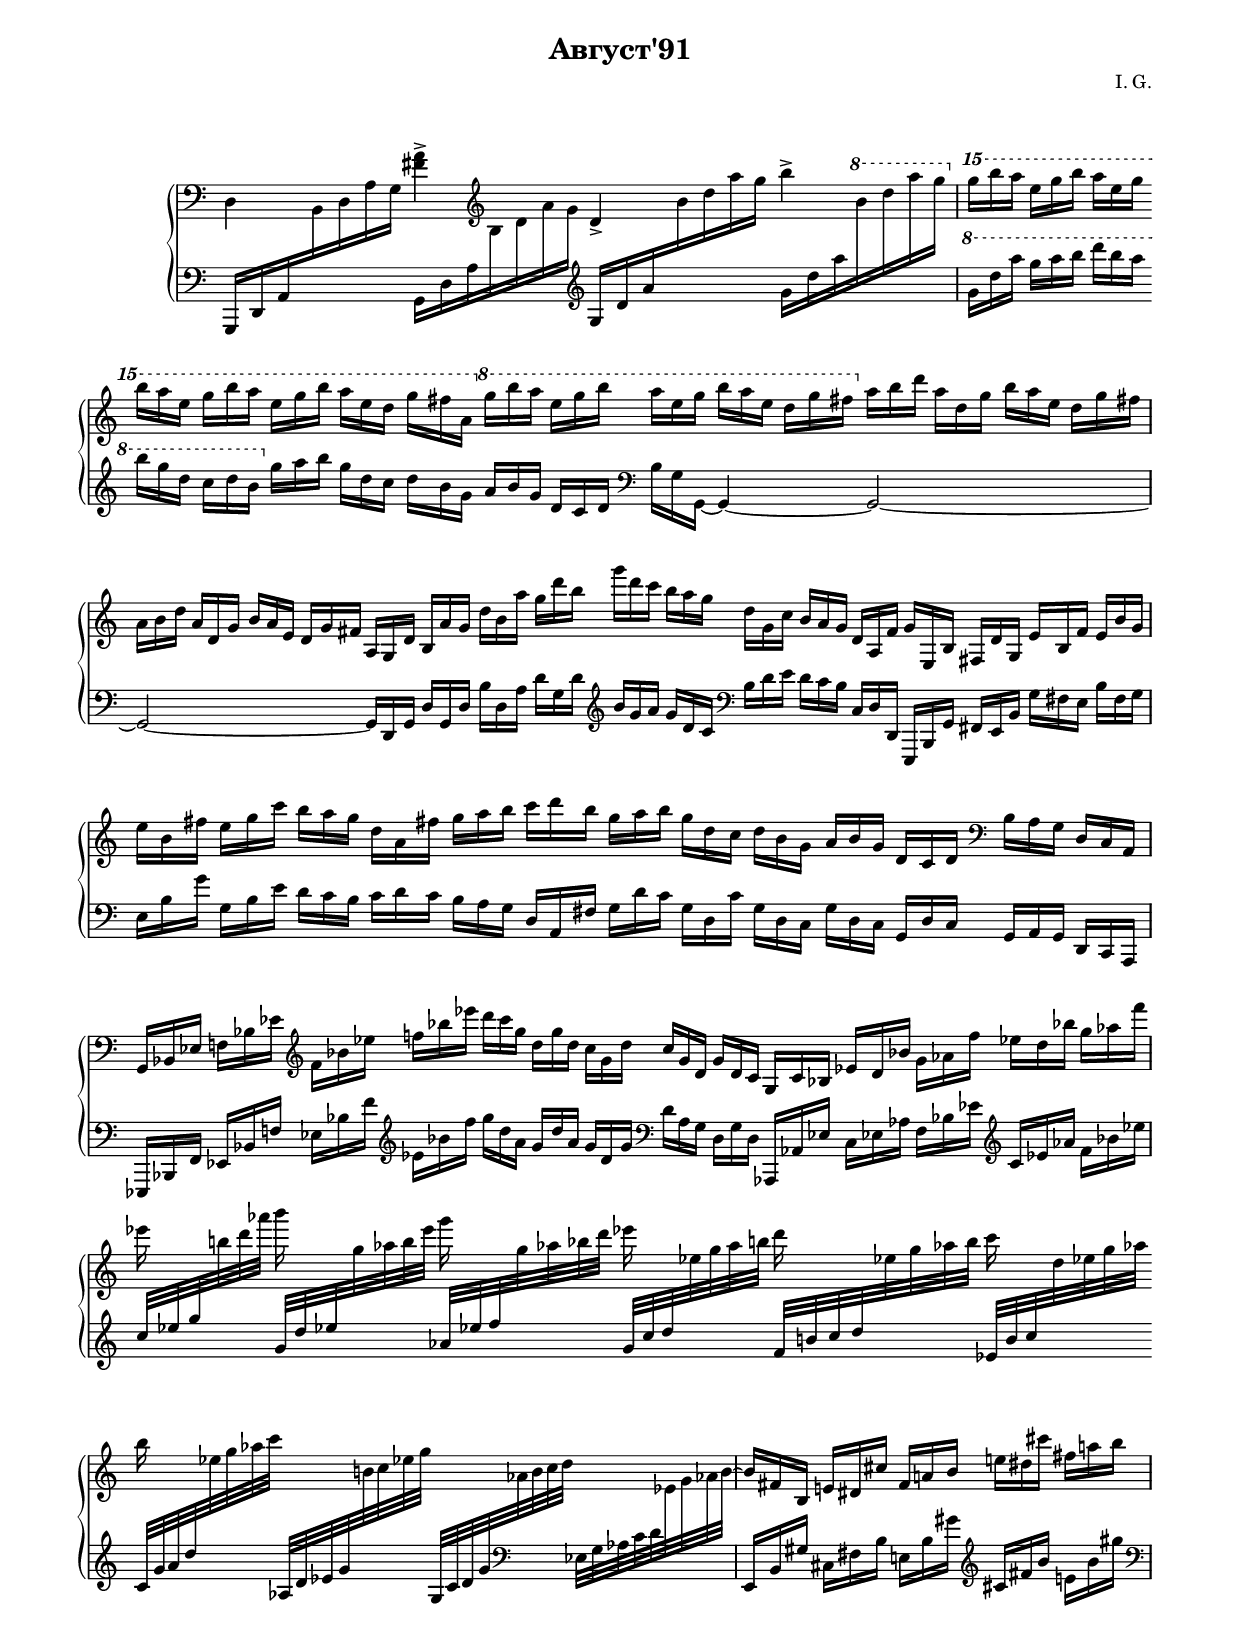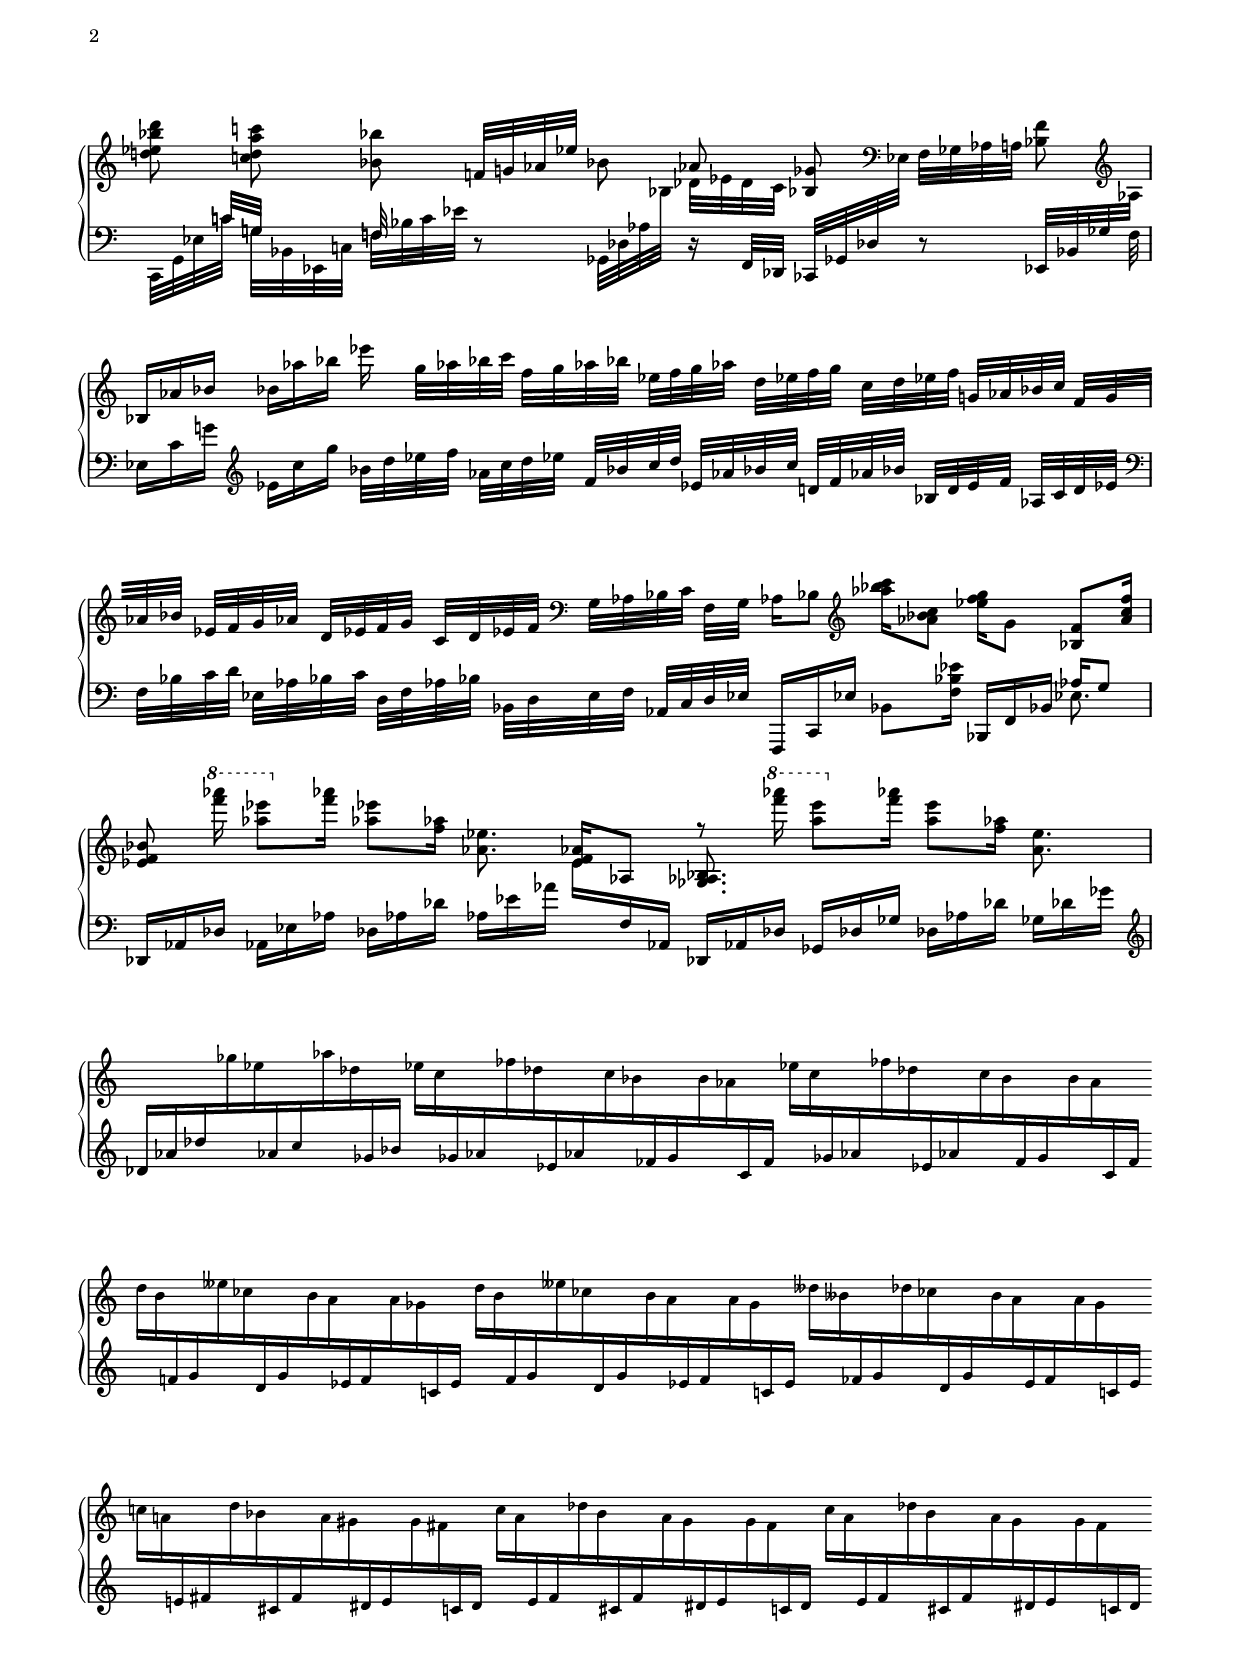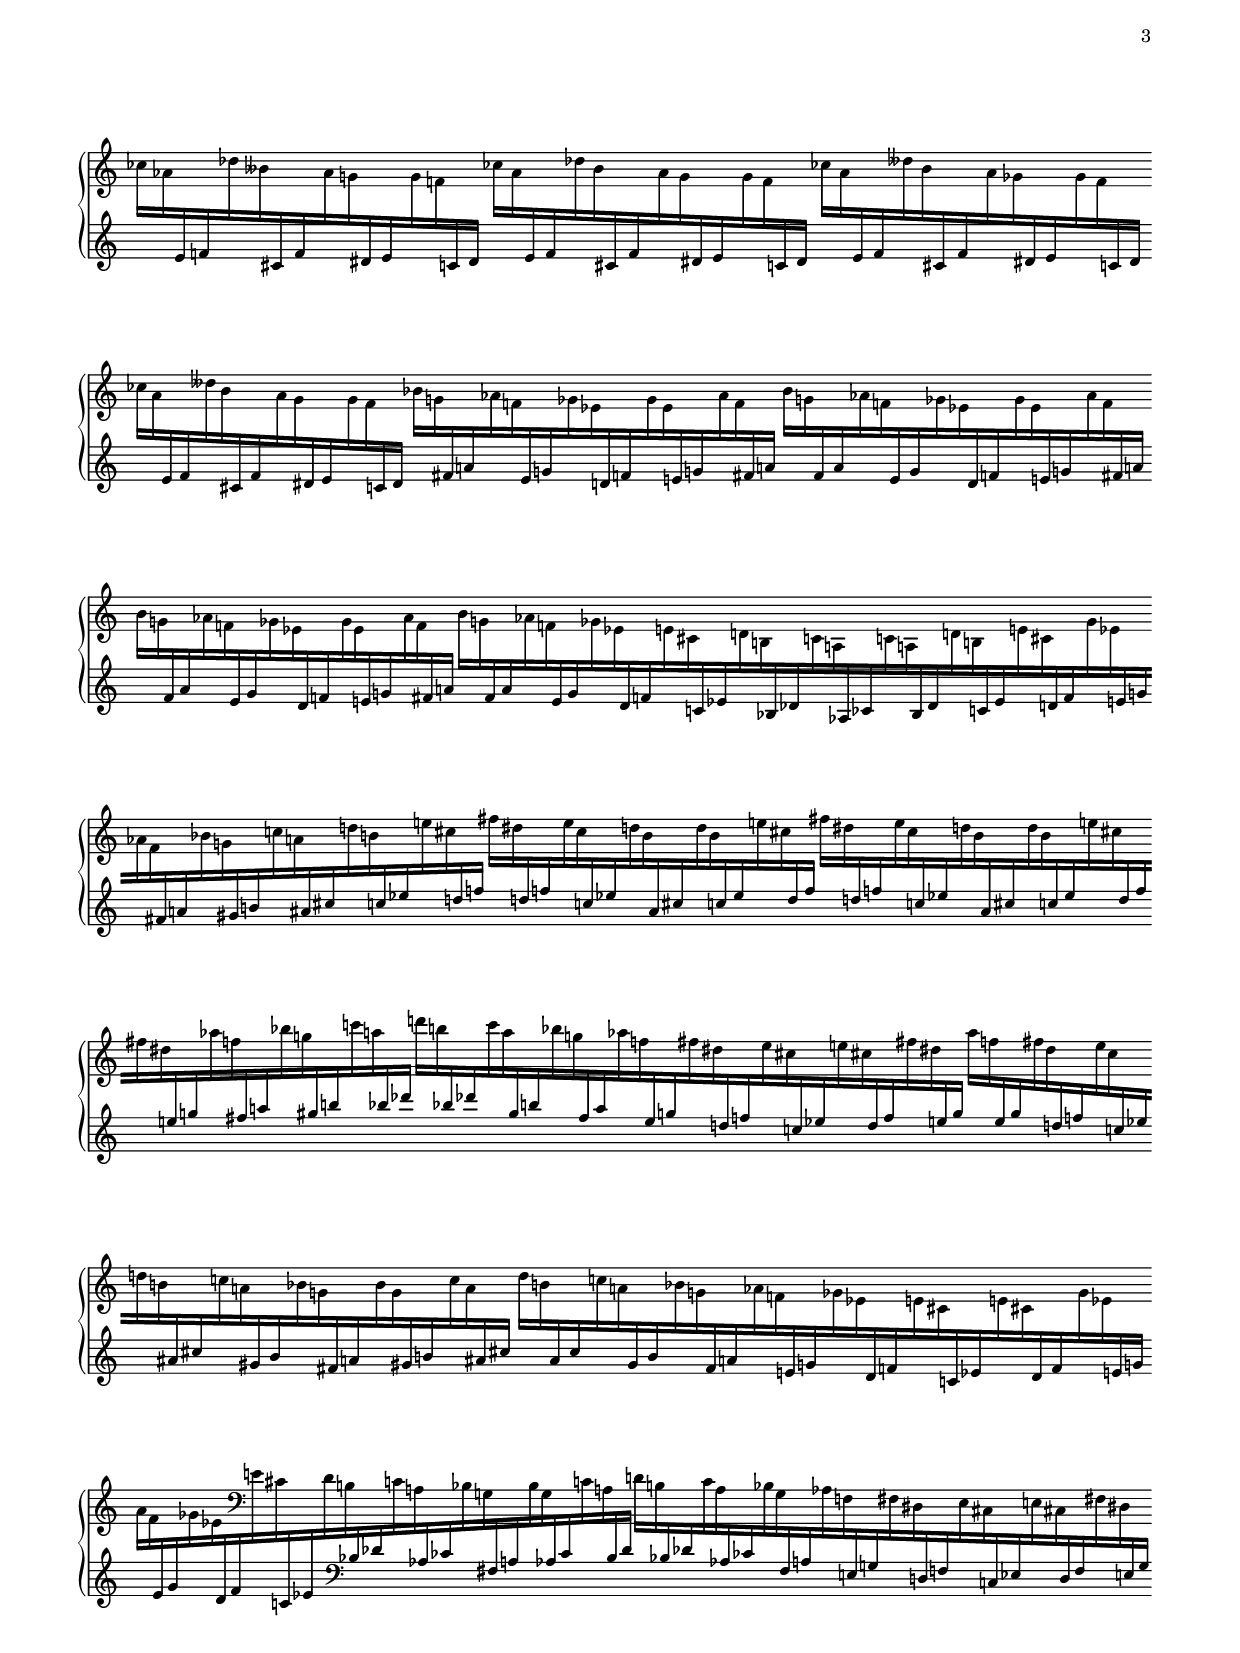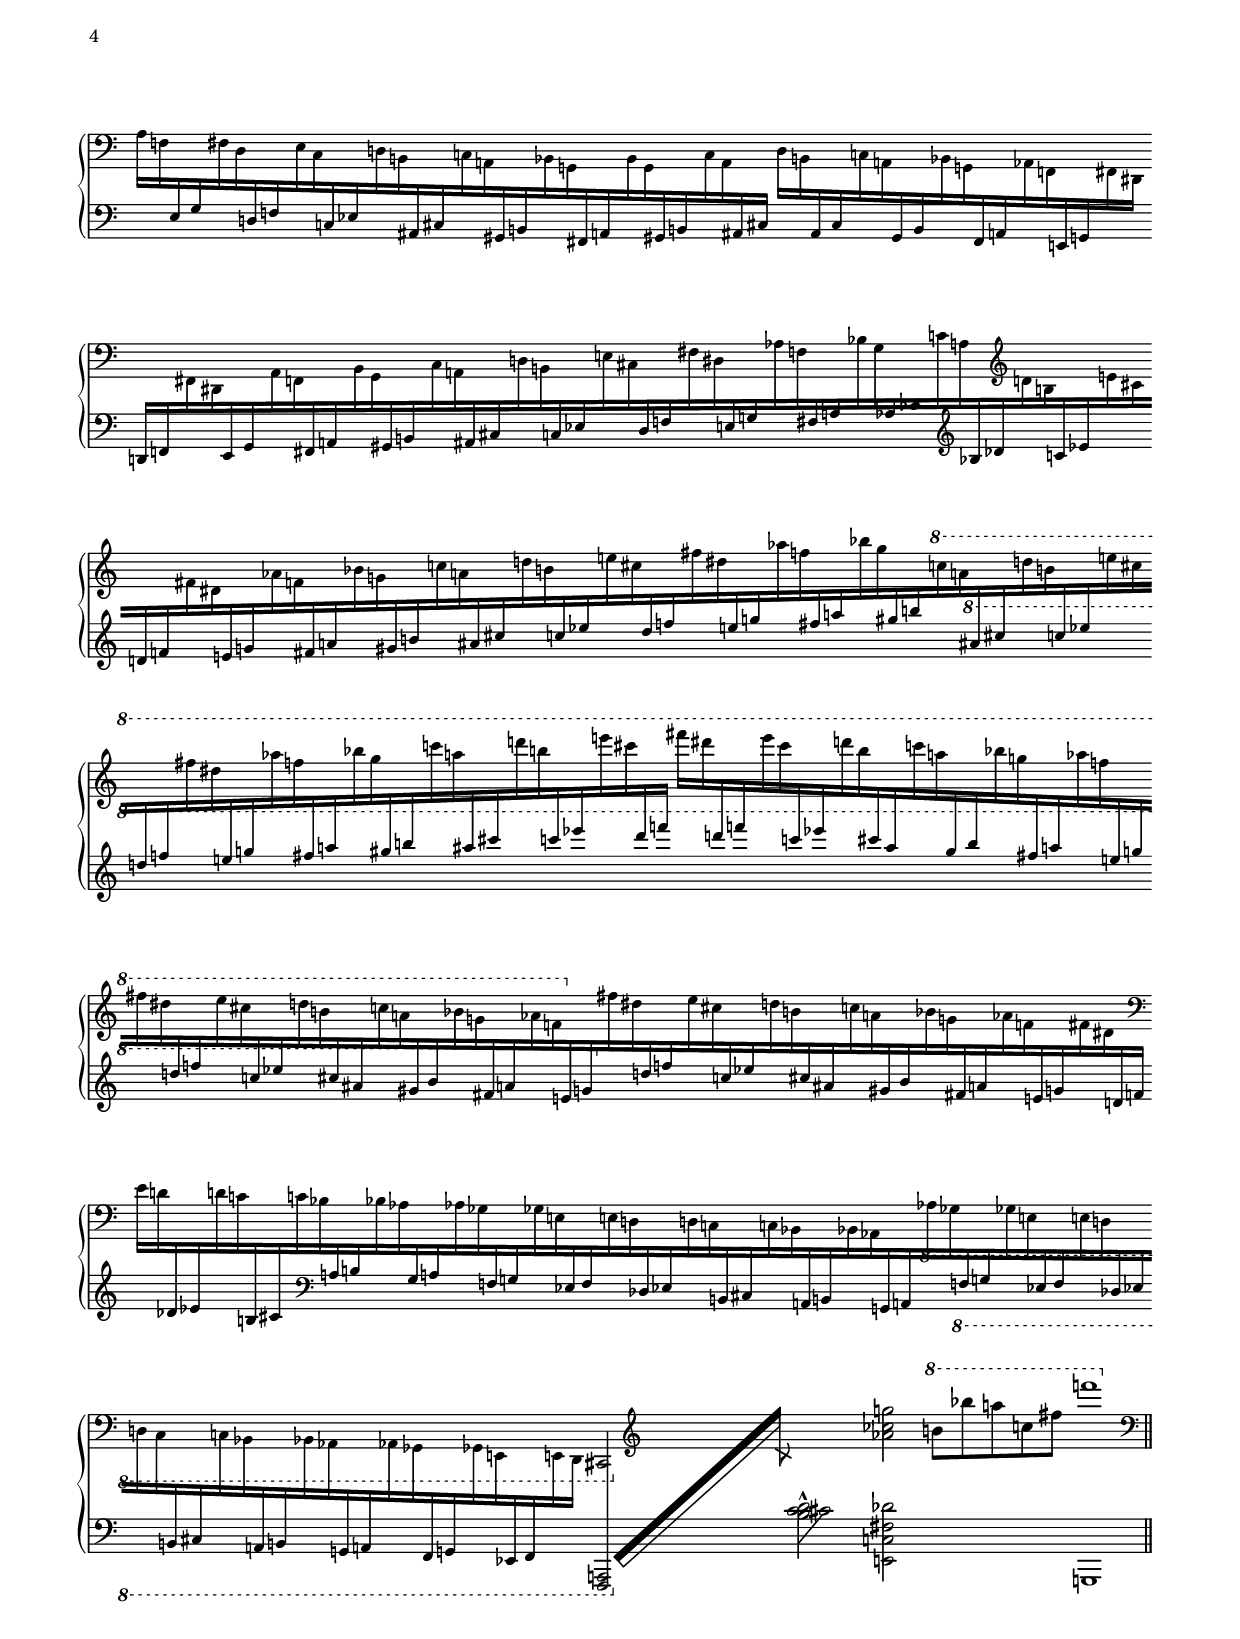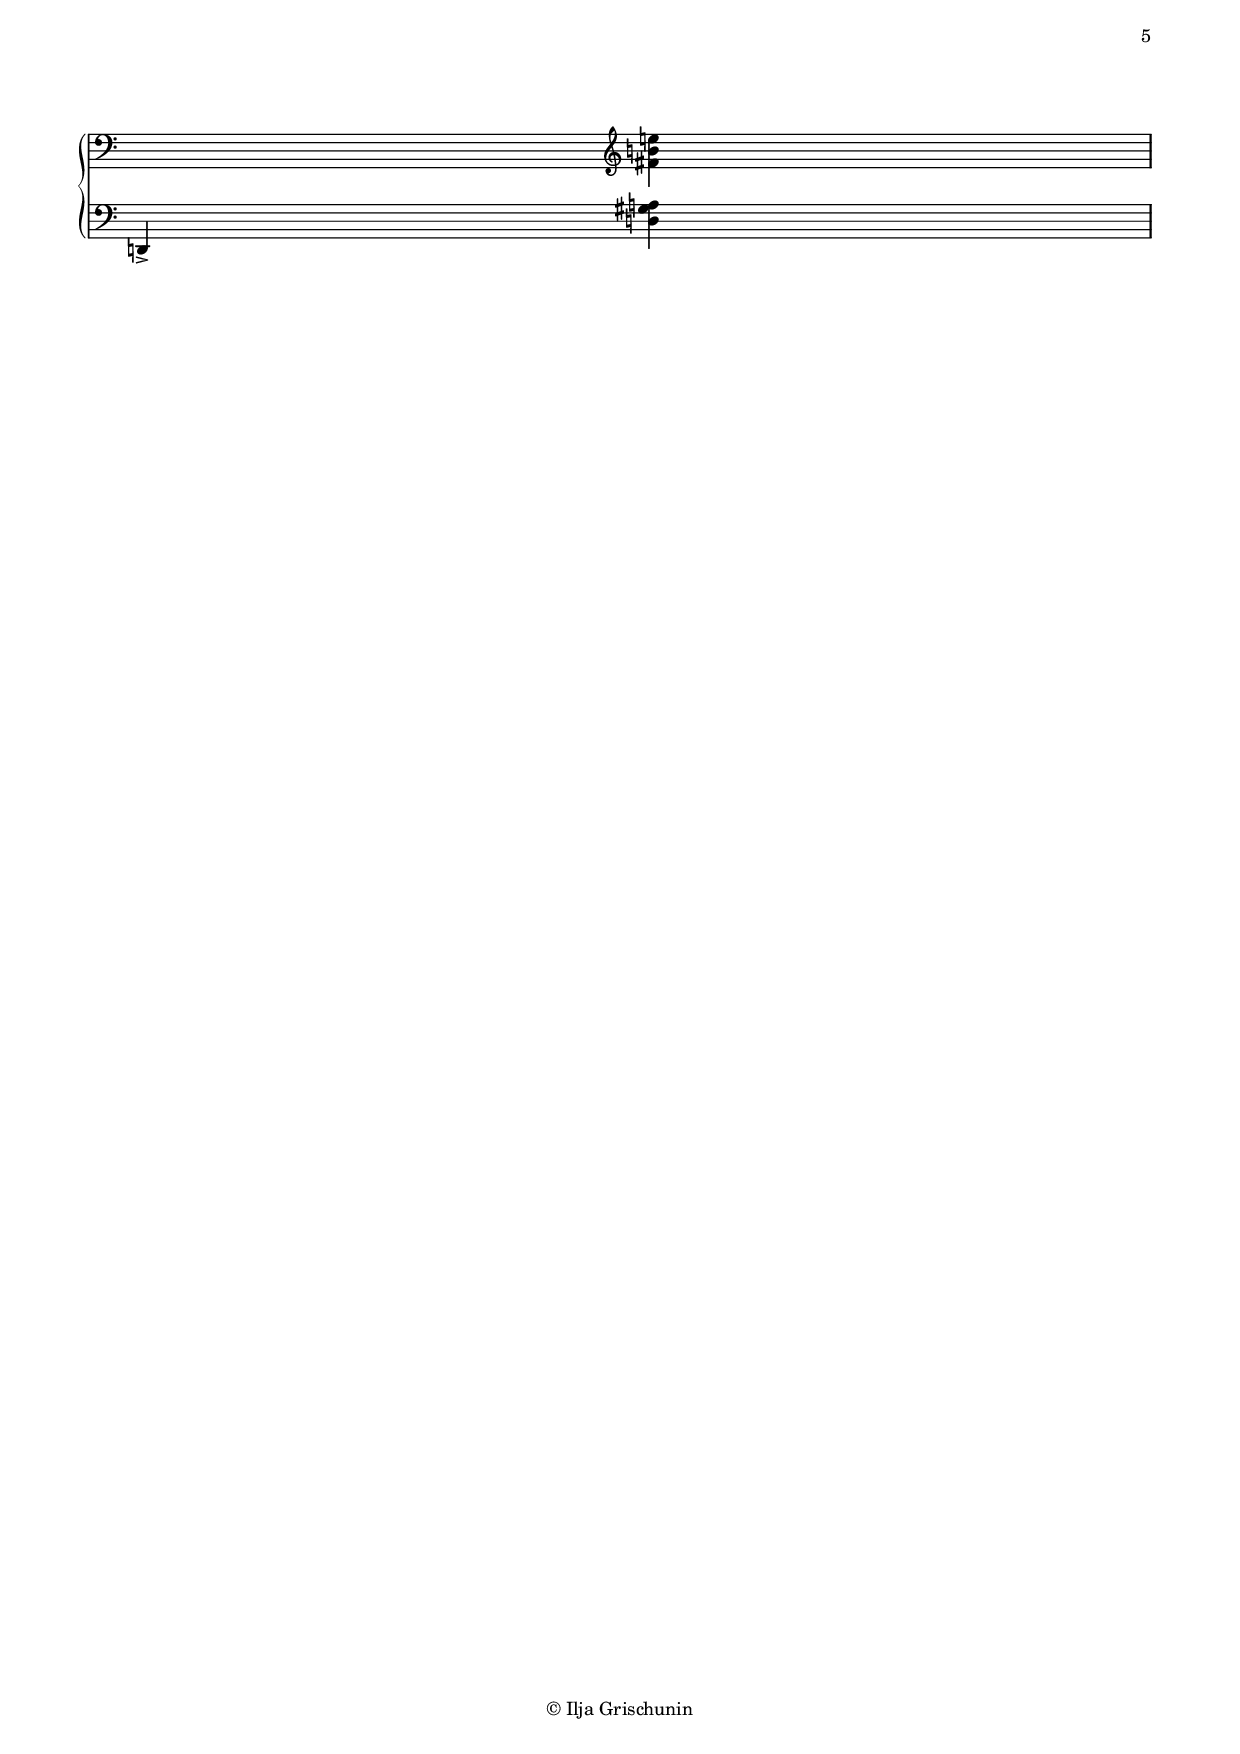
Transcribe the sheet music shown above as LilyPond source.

\version "2.19.15"

\language "deutsch"

\header {
  title = "Август'91"
  %meter = "Von Langsam bis Rasch"
  composer = "I. G."
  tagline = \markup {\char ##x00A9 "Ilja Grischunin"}
}

#(set-global-staff-size 16)
\paper {
  #(set-paper-size "a4")
  top-system-spacing #'basic-distance = #20
  top-markup-spacing #'basic-distance = #10
  markup-system-spacing #'basic-distance = #30
  system-system-spacing #'basic-distance = #20
  last-bottom-spacing #'basic-distance = #20
  left-margin = 15
  right-margin = 15
  %two-sided = ##t
  %inner-margin = 25
  %outer-margin = 15
}

\layout {
  \context {
    \PianoStaff
    \consists #Span_stem_engraver
  }
  \context{
    \Score
    %\override StaffGrouper.staff-staff-spacing.basic-distance = #15
    \remove "Bar_number_engraver"
    %\omit BarLine
    %\omit SpanBar
  }
}

blackPath =
#'((moveto 0 0)
   (lineto 20 18)
   (lineto 20 17)
   (lineto 0.5 -0.5)
   (closepath))
whitePath =
#'((moveto 0.6 0.5)
   (lineto 20 18)
   (lineto 20 16.7)
   (lineto 1.2 -0.2)
   (closepath))

top = \change Staff = "RH"
bot = \change Staff = "LH"

%%%%%%%%%%% RH %%%%%%%%%%%%
rechts = \relative {
  \accidentalStyle piano
  \clef bass
  \override Staff.TimeSignature.stencil = ##f
  %\override Score.BarLine.stencil = ##f
  \override Score.SpanBar.stencil = ##f
  \time 14/8
  d4 s8.
  \change Staff = LH
  \stemDown
  g,16[ d' a'
  \change Staff = RH
  \clef treble
  h d a' g]
  \stemNeutral
  d4-> s8.
  \change Staff = LH
  \stemDown
  g16[ d' a'
  \change Staff = RH
  \override Staff.OttavaBracket.padding = 1
  \ottava #1
  \set Staff.ottavation = #"8"
  h d a' g]
  \time 17/8
  \stemNeutral
  \set tupletSpannerDuration = #(ly:make-moment 1 8)
  \override TupletNumber #'transparent = ##t
  \override TupletBracket #'bracket-visibility = ##f
  \tuplet 3/2 8 {
    \ottava #2
    \set Staff.ottavation = #"15"
    \repeat unfold 5 {g' h a e} d g fis a,
    \ottava #1
    \set Staff.ottavation = #"8"
    \repeat unfold 3 {g h a e} d g fis
    \ottava #0
    a, h d a d, g h a e d g fis
    a, h d a d, g h a e d g fis
    a, g d' h a' g d' h a' g d' h
    g' d c h a g d g, c h a g
    d a fis' g e, h' fis d' g, e' h fis' e h' g
    \time 13/8
    e' h fis'
    e g c h a g d a fis'! g a h c d h g a h g d c
    d h g a h g d c d
    \clef bass
    h a g d c a
  }
  \time 14/8
  \tuplet 3/2 8 {
    g b es f b es
    \clef treble
    f b es
    f b es
    d c g d g d c g d' c g d g d c
    g c b es d b'! g as f' es! d b'! g as f'
  }
  \time 15/8
  es16 s h' s g s es! s d s8. c16 s h s8. s2
  \change Staff = LH
  \times 8/9 {
    \stemDown
    es,,,32 g as c d
    \change Staff = RH
    es g as! h~\noBreak
  }
  \time 5/8
  \set beatStructure = #'(1 1 1 1 1)
  \stemNeutral
  \tuplet 3/2 8 {
    h16 fis h,
    e dis cis' fis, a h
    e dis cis' fis, a h
  }
  \time 9/8
  \set beatStructure = #'(1 1 1 1 1 1 1 1 1)
  <d, es b' d>8<c d a' c><b b'!>
  f32 g as es'! b!8
  <<
    {
      as!
    }
    \\
    {
      des,32 es des c
    }
  >>
  <b! ges'>8
  \change Staff = LH
  r8
  \once\override Beam.positions = #'(4 . 4.7)
  es,,!32 b'! ges'
  \change Staff = RH
  \clef treble
  as
  \tuplet 3/2 8 {
    b16 as' b b! as' b
  }
  \override Beam #'breakable = ##t
  es
  g,32[ as! b! c] f,[ g as! b!] es,[ f g as!] d,[ es! f g] c,[ d es! f]
  g,[ as! b! c] f,[ g as! b!] es,[ f g as!] d,[ es! f g] c,[ d es! f]
  \clef bass
  g,[ as! b! c] f, g
  \tuplet 3/2 8 {
    as!16 b!8
    \clef treble
    <as'' b c>16 <as, b c>8<es' f g>16 g,8
    <b, f'><as' c f>16<es f b>8\noBeam
    \ottava #1
    \set Staff.ottavation = #"8"
    <f''' as>16<as, es'>8
    \ottava #0
    <f as!>16<as, es'>8
    <f as!>16<as, es'>8.
    <es f as!>16 as,8
  }
  <<
    {
      \override TupletNumber.transparent = ##t
      \override TupletBracket.bracket-visibility = ##f
      \times 2/3 {<ges as! b>8.}
    }
    \\
    {
      \override TupletNumber.transparent = ##t
      \override TupletBracket.bracket-visibility = ##f
      \times 2/3 {
        f''8\rest
        \ottava #1
        \set Staff.ottavation = #"8"
        <f'' as!>16
      }
    }
  >>
  \tuplet 3/2 8 {
    <as, es'>8
    \ottava #0
    <f as!>16<as, es'>8
    <f as!>16<as, es'>8.
  }
  \cadenzaOn
  s1*50
  s1*3 s2. s16
  \normalsize
  \tweak #'duration-log #1
  cis,,,,4
  \ottava #0
  \clef treble
  \override TextScript.outside-staff-priority = ##f
  s1*3
  \once\override TextScript.extra-offset = #'(5.75 . 1)
  s16-\markup {
    \musicglyph #"flags.d3"
  }
  \once\override TextScript.extra-offset = #'(5.45 . 0.5)
  s-\markup {
    \musicglyph #"flags.dgrace"
  }
  %\shape #'((-0.5 . -4.5) (-1 . -4) (-1 . -4) (-1 . 0)) Slur
  \once\override TextScript.extra-offset = #'(4.8 . 5.3)
  s4.-\markup {
    \override #'(thickness . 1.5)
    \draw-line #'(0 . 7)
  }
  s2
  \bot
  <<
    {
      \voiceFour
      \once \override NoteHead #'X-offset = #4
      \once \override Stem #'rotation = #'(-40 0 0)
      \once \override Stem #'extra-offset = #'(2.9 . 0.4)
      \once \override Stem #'length = #9.2
      \hide Flag
      \once \override Accidental #'extra-offset = #'(4.2 . 0)
      cis'''2
    }
    \\
    {
      \once \override Stem #'length = #12
      \once \override Accidental.stencil = ##f
      <h c d>2^^
    }
  >>
  \top
  s2
  <as' ces g'>
  \ottava #1
  h'8[ b' a c, fis] f'!1
  \ottava #0
  \clef bass
  \cadenzaOff
  \bar "||"
  \break
  \time 2/4
  s4
  \clef treble
  <fis,,, h e>
}
%%%%%%%%%%% LH %%%%%%%%%%%%
links = \relative {
  \accidentalStyle piano
  \clef bass
  \override Staff.TimeSignature.stencil = ##f
  %\override Score.BarLine.stencil = ##f
  \override Score.SpanBar.stencil = ##f
  \time 14/8
  g,,16[ d' a'
  \change Staff = RH
  h d a' g]
  <fis' a>4-> s8.
  \change Staff = LH
  \clef treble
  g,16[ d' a'
  \change Staff = RH
  h d a' g] h4-> s8.
  \change Staff = LH
  \time 17/8
  \set tupletSpannerDuration = #(ly:make-moment 1 8)
  \override TupletNumber.transparent = ##t
  \override TupletBracket.bracket-visibility = ##f
  \tuplet 3/2 8 {
    \ottava #1
    \set Staff.ottavation = #"8"
    g16 d' a' g a h d h a	\bar "" \break
    h g d c d h
    \ottava #0
    g a h g d c d h g a h g d c d
    \clef bass
    h g g,~
  }
  g4~ g2~ g~
  \tuplet 3/2 8 {
    g16 d g d' g, d' h' d, a' d g, d'
    \clef treble
    h' g a g d c
    \clef bass
    h d e d c h c, d d, e, h' g' fis e h' g' fis e
    h' fis g
    \time 13/8
    e h' g' g, h e d c h c d c h a g d a fis'
    g d' c g d c' g d c g' d c g d' c g a g d c a
  }
  \time 14/8
  \tuplet 3/2 8 {
    es b' f'
    es b' f'
    es b' f'
    \clef treble
    es b' f'
    g d a g d' a g d g
    \clef bass
    d a g d g d
    as, as' es' c es! as f b es
    \clef treble
    c es as f b es
  }
  \time 15/8
  \set beatStructure = #'(1 1 1 1 2 1 2 2 2 2)
  %\stemDown
  \times 4/6 {
    c32 es g
    \change Staff = RH
    h d as'
  }
  \change Staff = LH
  \times 4/7 {
    g,, d' es!
    \change Staff = RH
    g as h es
  }
  \change Staff = LH
  \times 4/7 {
    as,, es'! f
    \change Staff = RH
    g as! b d
  }
  \change Staff = LH
  \times 4/7 {
    g,, c d
    \change Staff = RH
    es g as h
  }
  \change Staff = LH
  f, h c d
  \change Staff = RH
  es! g as! h
  \change Staff = LH
  \times 4/7 {
    es,, h' c
    \change Staff = RH
    d es! g as!
  }
  \bar ""
  \change Staff = LH
  c,, g' as d
  \change Staff = RH
  es! g as! c
  \change Staff = LH
  as,, d es! g
  \change Staff = RH
  h c es! g
  \change Staff = LH
  g,, c d g
  \clef bass
  \change Staff = RH
  as h c d
  \change Staff = LH
  s4
  \tuplet 3/2 8 {
    e,,,16 h' gis'
    cis, fis h
    e,16 h' gis'
    \clef treble
    cis, fis h
    e,16 h' gis'
  }
  \time 9/8
  \set beatStructure = #'(1 1 1 1 1 1 1 1 1)
  \clef bass
  <<
    {
      s16. c,,32[ g] s16. f32 s16.
    }
    \\
    {
      \set beatStructure = #'(1 1 1)
      c,32 g' es' c' g b, es, c' f b c es
    }
  >>
  r8
  \stemDown
  ges,,32 des' as'
  \change Staff = RH
  b
  \change Staff = LH
  \stemNeutral
  r16 f,32 des ces ges'! des'!
  \change Staff = RH
  \clef bass
  es f ges as a
  <<
    {
      \stemDown
      <b f'>8
    }
    \\
    {
      s16.
      \change Staff = LH
      f32
    }
  >>
  \change Staff = LH
  \tuplet 3/2 8 {
    es16 c' g'
    \clef treble
    es c' g'
  }
  b,32 d es f as, c d es! f, b! c d es,! as! b! c d, f as! b!
  b, d es f as, c d es!
  \clef bass
  f, b! c d es,! as! b! c d, f as! b! b, d es f as, c d es!
  \tuplet 3/2 8 {
    f,,16 c' es'! b!8 <f' b! es>16 b,, f' b!
  }
  <<
    {
      \override TupletNumber.transparent = ##t
      \override TupletBracket.bracket-visibility = ##f
      \times 2/3 {as'! g8}
    }
    \\
    {
      \override TupletNumber.transparent = ##t
      \override TupletBracket.bracket-visibility = ##f
      \times 2/3 {es!8.}
    }
  >>
  \tuplet 3/2 8 {
    des,16 as' des as! es' as
    des,! as'! des as! es' as
    \change Staff = RH es \change Staff = LH f, as,!
    des,! as'! des! ges,! des'! ges
    des! as'! des! ges,! des'! ges
  }
  \cadenzaOn
  \clef treble
  \override Beam.breakable = ##t
  des16[ as' des
  \small
  \top ges es \bot as,! c
  \top as' des, \bot ges, b]
  \repeat unfold 2 {
    \top es![ c \bot ges! as!
    \top fes'! des! \bot es,! as!
    \top c b \bot fes ges
    \top b as \bot c, fes]
  }
  \bar ""
  \top des'[ b \bot f! ges
  \top eses' ces \bot des, ges
  \top b as \bot es f
  \top as ges \bot c, es]
  \top des'[ b \bot f ges
  \top eses' ces \bot des, ges
  \top b as \bot es f
  \top as ges \bot c, es]
  \top deses'[ heses \bot fes ges
  \top des' ces \bot des, ges
  \top heses as \bot es fes
  \top as ges \bot c, es]
  \bar ""
  \repeat unfold 3 {
    \top c'[ a \bot e fis
    \top des' b \bot cis, fis
    \top a gis \bot dis e
    \top gis fis \bot c! dis]
  }
  \bar ""
  \repeat unfold 2 {
    \top ces'[ as \bot e f
    \top des' heses \bot cis, f
    \top as g \bot dis e
    \top g f \bot c! dis]
  }
  \top ces'[ as \bot e f
  \top deses' heses \bot cis, f
  \top as ges \bot dis e
  \top ges f \bot c! dis]
  \bar ""
  \top ces'[ as \bot e f
  \top deses' heses \bot cis, f
  \top as ges \bot dis e
  \top ges f \bot c! dis]
  \repeat unfold 2 {
    \top b'[ g \bot fis a
    \top as f \bot e g
    \top ges es \bot d f
    \top ges es \bot e g
    \top as f \bot fis a]
  }
  \bar ""
  \top b[ g \bot fis a
  \top as f \bot e g
  \top ges es \bot d f
  \top ges es \bot e g
  \top as f \bot fis a]
  \top b[ g \bot fis a
  \top as f \bot e g
  \top ges es \bot d f
  \top e cis \bot c es
  \top d h \bot b des
  \top c a \bot as ces
  \top c a \bot b des
  \top d h \bot c es
  \top e cis \bot d f
  \top ges es \bot e g
  \bar ""
  \break
  \top as f \bot fis a
  \top b g \bot gis h
  \top c a \bot ais cis
  \top d h \bot c es
  \top e cis \bot d f]
  \top fis[ dis \bot d f
  \top e cis \bot c es
  \top d h \bot ais cis
  \top d h \bot c es
  \top e cis \bot d f]
  \top fis[ dis \bot d f
  \top e cis \bot c es
  \top d h \bot ais cis
  \top d h \bot c es
  \top e cis \bot d f
  \bar ""
  \break
  \top fis dis \bot e g
  \top as f \bot fis a
  \top b g \bot gis h
  \top c a \bot b des]
  \top d[ h \bot b des
  \top c a \bot gis h
  \top b g \bot fis a
  \top as f \bot e g
  \top fis dis \bot d f
  \top e cis \bot c es
  \top e cis \bot d f
  \top fis dis \bot e g]
  \top as[ f \bot e g
  \top fis dis \bot d f
  \top e cis \bot c es
  \bar ""
  \break
  \top d h \bot ais cis
  \top c a \bot gis h
  \top b g \bot fis a
  \top b g \bot gis h
  \top c a \bot ais cis]
  \top d[ h \bot ais cis
  \top c a \bot gis h
  \top b g \bot fis a
  \top as f \bot e g
  \top ges es \bot d f
  \top e cis \bot c es
  \top e cis \bot d f
  \top ges es \bot e g]
  \bar ""
  \once\override Beam.positions = #'(-5 . -1.5)
  \top as[ f \bot e g
  \top ges es \bot d f
  \top
  \clef bass
  e cis
  \bot c es
  \top d h
  \bot
  \clef bass
  b des
  \top c a \bot as ces
  \top b g \bot fis a
  \top b g \bot as ces
  \top c a \bot b des]
  \top d[ h \bot b des
  \top c a \bot as ces
  \top b g \bot fis a
  \top as f \bot e g
  \top fis dis \bot d f
  \top e cis \bot c es
  \top e cis \bot d f
  \top fis dis \bot e g]
  \bar ""
  \top as[ f \bot e g
  \top fis dis \bot d f
  \top e cis \bot c es
  \top d h \bot ais cis
  \top c a \bot gis h
  \top b g \bot fis a
  \top b g \bot gis h
  \top c a \bot ais cis]
  \top d[ h \bot ais cis
  \top c a \bot gis h
  \top b g \bot fis a
  \top as f \bot e g
  \top fis dis]
  \bar ""
  %@@@@@@@@@@@@@@
  \bot d[ f \top fis dis
  \bot e g \top as f
  \bot fis a \top b g
  \bot gis h \top c a
  \bot ais cis \top d h
  \bot c es \top e cis
  %@@@@@@@@@@@@@@
  \bot d f \top fis dis
  \bot e g \top as f
  \bot fis a \top b g
  \bot as ces \top c a
  \bot
  \clef treble
  b des
  \top
  \clef treble
  d h
  \bot c es \top e cis
  \bar ""
  \break
  %@@@@@@@@@@@@@@
  \bot d f \top fis dis
  \bot e g \top as f
  \bot fis a \top b g
  \bot gis h \top c a
  \bot ais cis \top d h
  \bot c es \top e cis
  %@@@@@@@@@@@@@@
  \bot d f \top fis dis
  \bot e g \top as f
  \bot fis a \top b g
  \bot gis h
  \top
  \ottava #1
  c a
  \bot
  \ottava #1
  ais cis \top d h
  \bot c es \top e cis
  \bar ""
  \break
  %@@@@@@@@@@@@@@
  \bot d f \top fis dis
  \bot e g \top as f
  \bot fis a \top b g
  \bot gis h \top c a
  \bot ais cis \top d h
  \bot c es \top e cis
  \bot d f]
  %@@@@@@@@@@@@@@
  \top fis[ dis \bot d f
  \top e cis \bot c es
  \top d h \bot cis ais
  \top c a \bot gis h
  \top b g \bot fis a
  \top as f \bot e g
  \bar ""
  \break
  %@@@@@@@@@@@@@@
  \top fis dis \bot d f
  \top e cis \bot c es
  \top d h \bot cis ais
  \top c a \bot gis h
  \top b g \bot fis a
  \top as f
  \ottava #0
  \bot e g
  \ottava #0
  %@@@@@@@@@@@@@@
  \top fis dis \bot d f
  \top e cis \bot c es
  \top d h \bot cis ais
  \top c a \bot gis h
  \top b g \bot fis a
  \top as f \bot e g
  \top fis dis \bot d f]
  \bar ""
  \break
  %@@@@@@@@@@@@@@
  \top
  \clef bass
  e[ d \bot des es
  \top d c \bot h cis
  \top c b \bot
  \clef bass
  a h
  \top b as \bot g a
  \top as ges \bot f g
  \top ges e \bot es f
  %@@@@@@@@@@@@@@
  \top e d \bot des es
  \top d c \bot h cis
  \top c b \bot a h
  \top b as \bot g a
  \top
  \ottava #-1
  as ges \bot
  \ottava #-1
  f g
  \top ges e \bot es f
  %@@@@@@@@@@@@@@
  \top e d \bot des es
  \bar ""
  \break
  \top d c \bot h cis
  \top c b \bot a h
  \top b as \bot g a
  \top as ges \bot f g
  \top ges e \bot es f
  %@@@@@@@@@@@@@@
  \top e d]
  \bot
  \normalsize
  \autoBeamOff
  \crossStaff <
  \tweak #'duration-log #1 f,
  \tweak #'duration-log #1 a
  >4
  \autoBeamOn
  \ottava #0
  \override TextScript.outside-staff-priority = ##f
  \once\override TextScript.extra-offset = #'(-4.05 . 17.9)
  s2-\markup {
    \override #'(filled . #t) \path #0.15 #blackPath
  }
  \once\override TextScript.extra-offset = #'(-7.3 . 16.9)
  s2-\markup {
    \path #0.15 #whitePath
  }
  s2
  s1*3
  s2
  <e'' c' fis des'>2
  s2 s8 g,1
  \cadenzaOff
  \bar "||"
  \break
  \time 2/4
  d'4-> <d' gis a>
}
%%%%%%%%%%%%%%%%%%%%%%
\score {
  \new PianoStaff <<
    \new Staff = "RH" \rechts
    \new Staff = "LH" \links
  >>
}